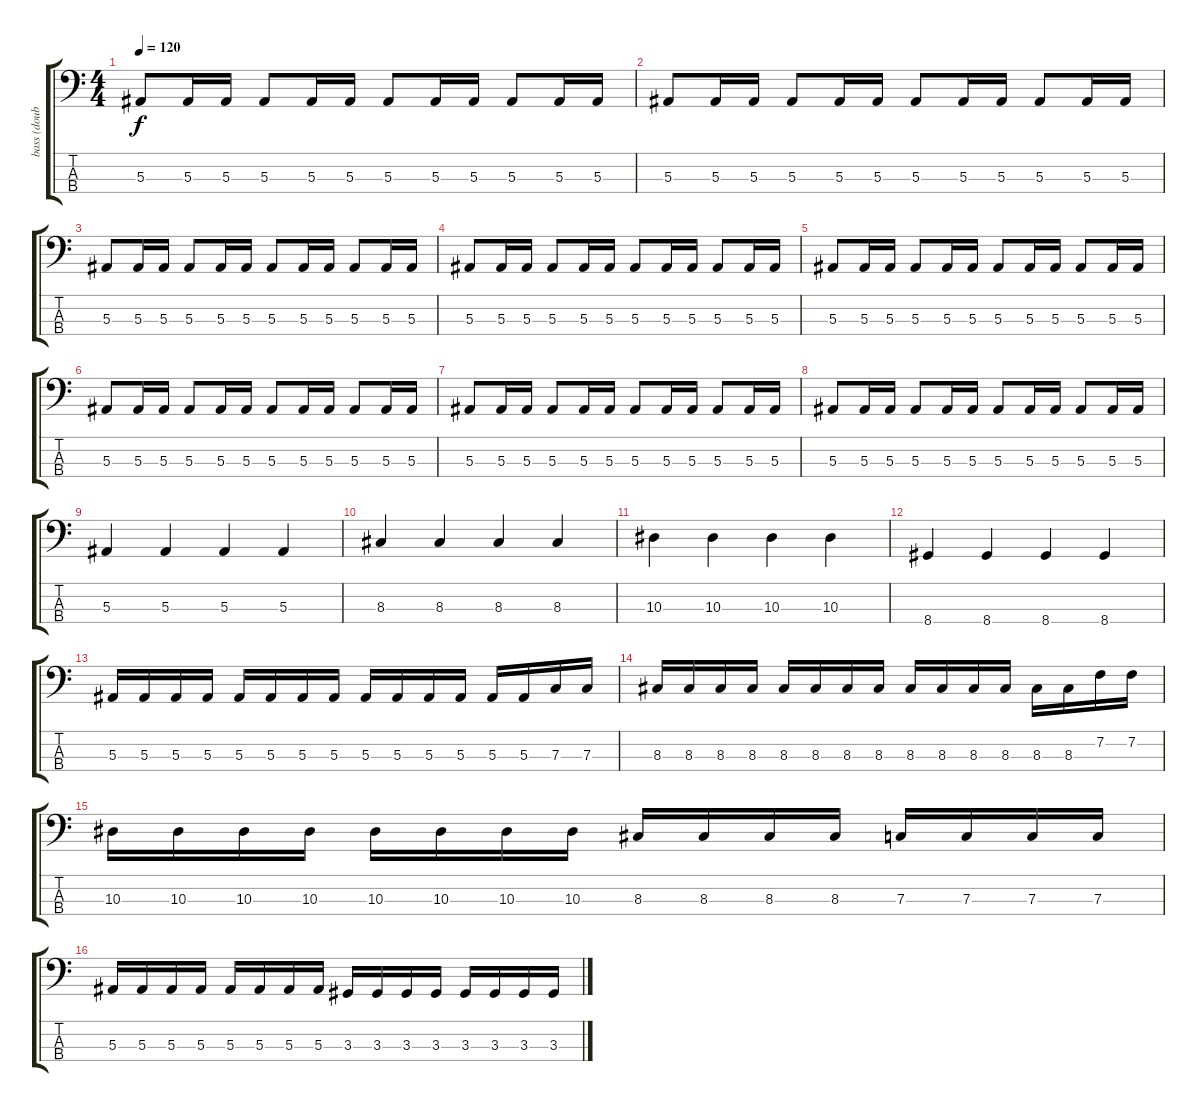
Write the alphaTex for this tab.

\track ("bass (double tracked)" "bass (doub") {instrument electricbasspick}
\staff {score tabs}
\tuning (Eb2 Bb1 F1 C1) {hide}
\ts (4 4)
\tempo 120
\clef f4
\ks c
5.3.8{dy f} 5.3.16 5.3.16 5.3.8 5.3.16 5.3.16 5.3.8 5.3.16 5.3.16 5.3.8 5.3.16 5.3.16 |
5.3.8 5.3.16 5.3.16 5.3.8 5.3.16 5.3.16 5.3.8 5.3.16 5.3.16 5.3.8 5.3.16 5.3.16 |
5.3.8 5.3.16 5.3.16 5.3.8 5.3.16 5.3.16 5.3.8 5.3.16 5.3.16 5.3.8 5.3.16 5.3.16 |
5.3.8 5.3.16 5.3.16 5.3.8 5.3.16 5.3.16 5.3.8 5.3.16 5.3.16 5.3.8 5.3.16 5.3.16 |
5.3.8 5.3.16 5.3.16 5.3.8 5.3.16 5.3.16 5.3.8 5.3.16 5.3.16 5.3.8 5.3.16 5.3.16 |
5.3.8 5.3.16 5.3.16 5.3.8 5.3.16 5.3.16 5.3.8 5.3.16 5.3.16 5.3.8 5.3.16 5.3.16 |
5.3.8 5.3.16 5.3.16 5.3.8 5.3.16 5.3.16 5.3.8 5.3.16 5.3.16 5.3.8 5.3.16 5.3.16 |
5.3.8 5.3.16 5.3.16 5.3.8 5.3.16 5.3.16 5.3.8 5.3.16 5.3.16 5.3.8 5.3.16 5.3.16 |
5.3.4 5.3.4 5.3.4 5.3.4 |
8.3.4 8.3.4 8.3.4 8.3.4 |
10.3.4 10.3.4 10.3.4 10.3.4 |
8.4.4 8.4.4 8.4.4 8.4.4 |
5.3.16 5.3.16 5.3.16 5.3.16 5.3.16 5.3.16 5.3.16 5.3.16 5.3.16 5.3.16 5.3.16 5.3.16 5.3.16 5.3.16 7.3.16 7.3.16 |
8.3.16 8.3.16 8.3.16 8.3.16 8.3.16 8.3.16 8.3.16 8.3.16 8.3.16 8.3.16 8.3.16 8.3.16 8.3.16 8.3.16 7.2.16 7.2.16 |
10.3.16 10.3.16 10.3.16 10.3.16 10.3.16 10.3.16 10.3.16 10.3.16 8.3.16 8.3.16 8.3.16 8.3.16 7.3.16 7.3.16 7.3.16 7.3.16 |
5.3.16 5.3.16 5.3.16 5.3.16 5.3.16 5.3.16 5.3.16 5.3.16 3.3.16 3.3.16 3.3.16 3.3.16 3.3.16 3.3.16 3.3.16 3.3.16
